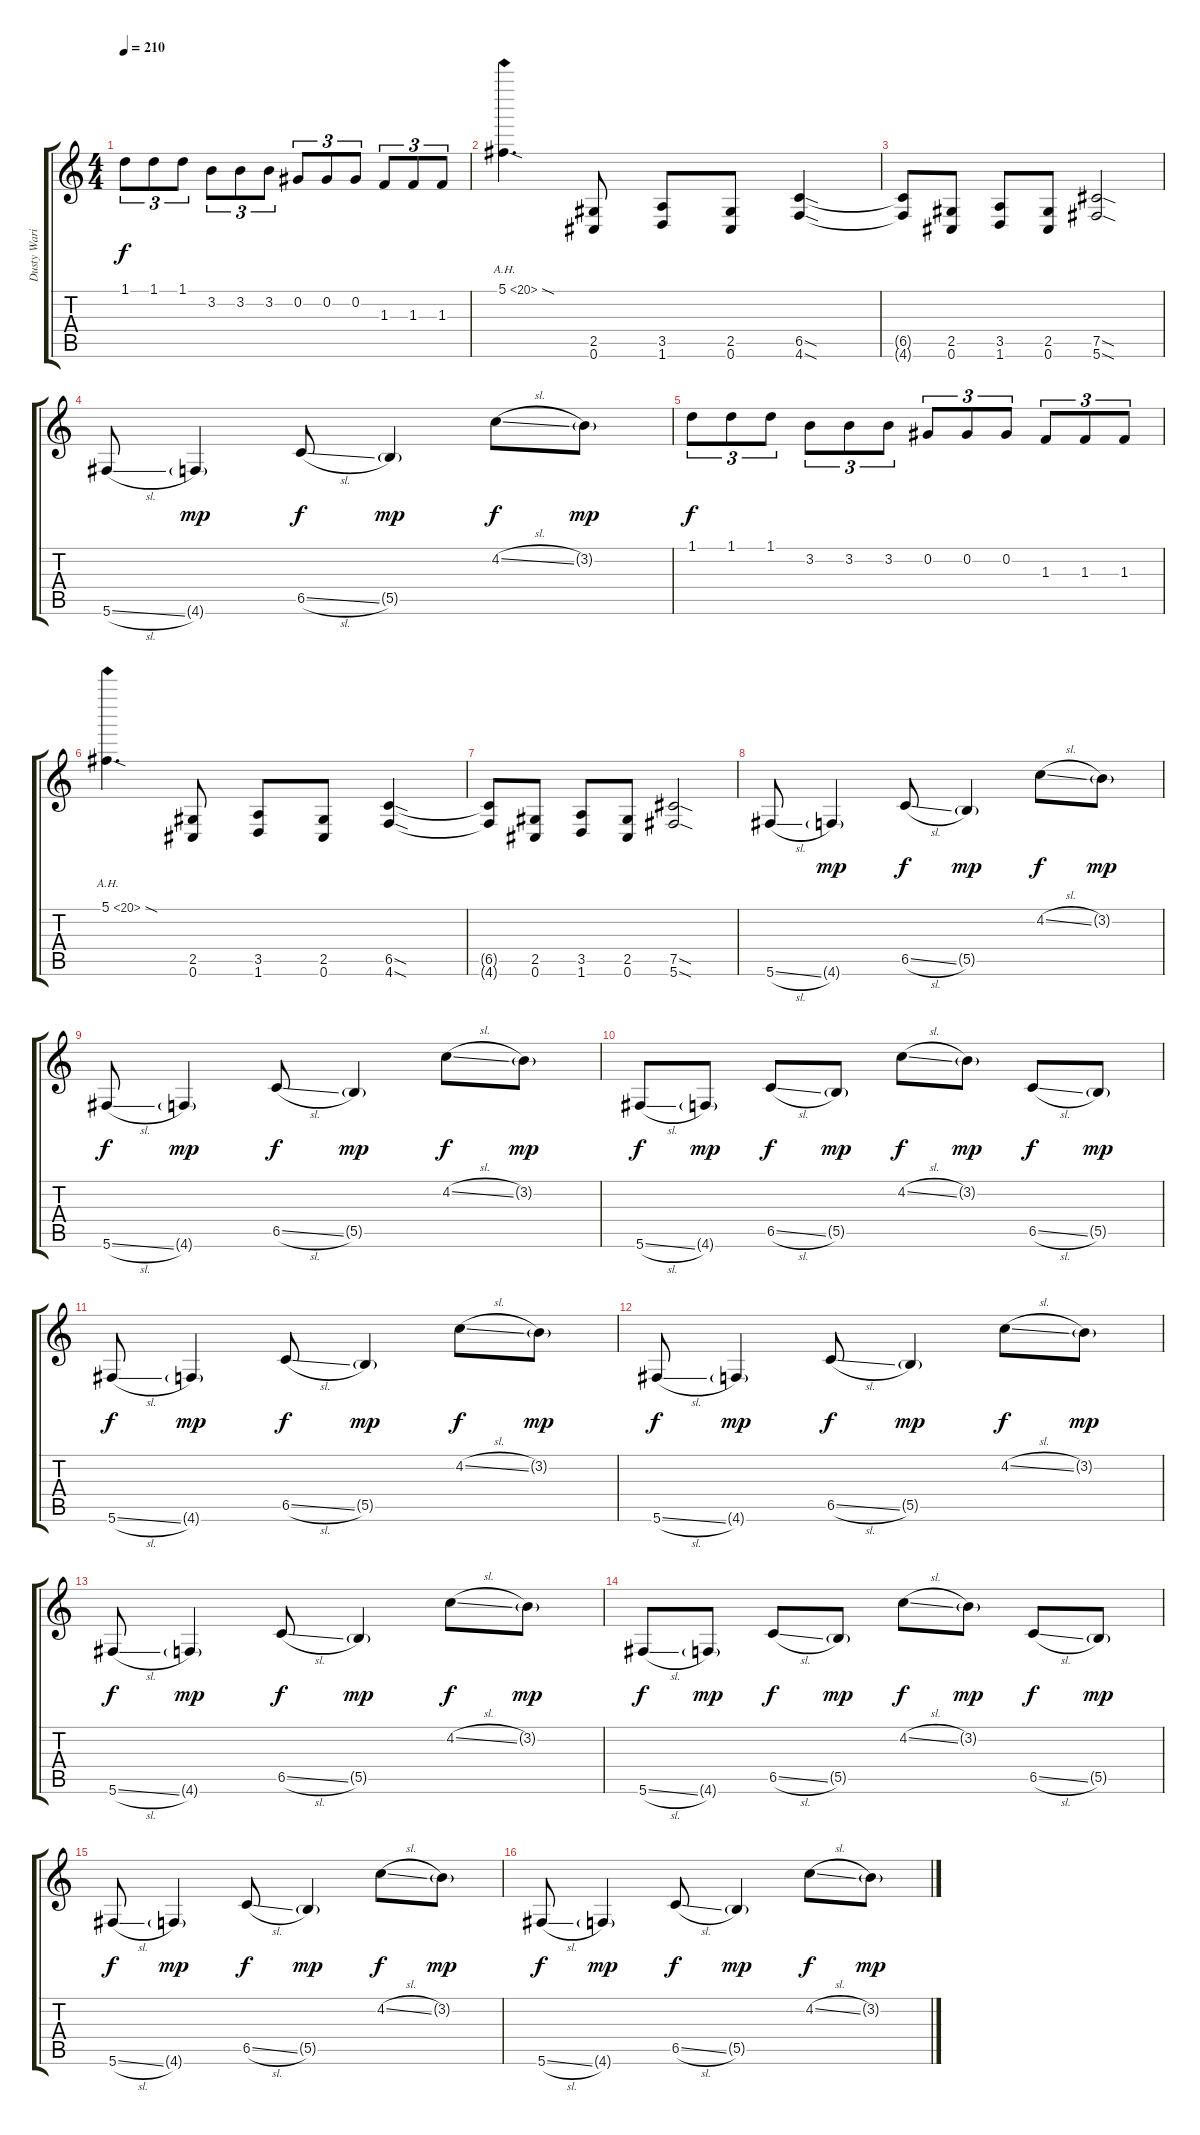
\track ("Dusty Waring" "Dusty Wari") {instrument distortionguitar}
\staff {score tabs}
\tuning (Db4 Ab3 E3 B2 Gb2 Db2) {hide}
\ts (4 4)
\tempo 210
\clef g2
\ks c
1.1.8{tu (3 2) dy f} 1.1.8{tu (3 2)} 1.1.8{tu (3 2)} 3.2.8{tu (3 2)} 3.2.8{tu (3 2)} 3.2.8{tu (3 2)} 0.2.8{tu (3 2)} 0.2.8{tu (3 2)} 0.2.8{tu (3 2)} 1.3.8{tu (3 2)} 1.3.8{tu (3 2)} 1.3.8{tu (3 2)} |
5.1{ah 15 sod}.4{d} (2.5 0.6).8 (3.5 1.6).8 (2.5 0.6).8 (6.5{sod} 4.6{sod}).4 |
(6.5{t} 4.6{t}).8 (2.5 0.6).8 (3.5 1.6).8 (2.5 0.6).8 (7.5{sod} 5.6{sod}).2 |
5.6{sl}.8 4.6{g}.4{dy mp} 6.5{sl}.8{dy f} 5.5{g}.4{dy mp} 4.2{sl}.8{dy f} 3.2{g}.8{dy mp} |
1.1.8{tu (3 2) dy f} 1.1.8{tu (3 2)} 1.1.8{tu (3 2)} 3.2.8{tu (3 2)} 3.2.8{tu (3 2)} 3.2.8{tu (3 2)} 0.2.8{tu (3 2)} 0.2.8{tu (3 2)} 0.2.8{tu (3 2)} 1.3.8{tu (3 2)} 1.3.8{tu (3 2)} 1.3.8{tu (3 2)} |
5.1{ah 15 sod}.4{d} (2.5 0.6).8 (3.5 1.6).8 (2.5 0.6).8 (6.5{sod} 4.6{sod}).4 |
(6.5{t} 4.6{t}).8 (2.5 0.6).8 (3.5 1.6).8 (2.5 0.6).8 (7.5{sod} 5.6{sod}).2 |
5.6{sl}.8 4.6{g}.4{dy mp} 6.5{sl}.8{dy f} 5.5{g}.4{dy mp} 4.2{sl}.8{dy f} 3.2{g}.8{dy mp} |
5.6{sl}.8{dy f} 4.6{g}.4{dy mp} 6.5{sl}.8{dy f} 5.5{g}.4{dy mp} 4.2{sl}.8{dy f} 3.2{g}.8{dy mp} |
5.6{sl}.8{dy f} 4.6{g}.8{dy mp} 6.5{sl}.8{dy f} 5.5{g}.8{dy mp} 4.2{sl}.8{dy f} 3.2{g}.8{dy mp} 6.5{sl}.8{dy f} 5.5{g}.8{dy mp} |
5.6{sl}.8{dy f} 4.6{g}.4{dy mp} 6.5{sl}.8{dy f} 5.5{g}.4{dy mp} 4.2{sl}.8{dy f} 3.2{g}.8{dy mp} |
5.6{sl}.8{dy f} 4.6{g}.4{dy mp} 6.5{sl}.8{dy f} 5.5{g}.4{dy mp} 4.2{sl}.8{dy f} 3.2{g}.8{dy mp} |
5.6{sl}.8{dy f} 4.6{g}.4{dy mp} 6.5{sl}.8{dy f} 5.5{g}.4{dy mp} 4.2{sl}.8{dy f} 3.2{g}.8{dy mp} |
5.6{sl}.8{dy f} 4.6{g}.8{dy mp} 6.5{sl}.8{dy f} 5.5{g}.8{dy mp} 4.2{sl}.8{dy f} 3.2{g}.8{dy mp} 6.5{sl}.8{dy f} 5.5{g}.8{dy mp} |
5.6{sl}.8{dy f} 4.6{g}.4{dy mp} 6.5{sl}.8{dy f} 5.5{g}.4{dy mp} 4.2{sl}.8{dy f} 3.2{g}.8{dy mp} |
5.6{sl}.8{dy f} 4.6{g}.4{dy mp} 6.5{sl}.8{dy f} 5.5{g}.4{dy mp} 4.2{sl}.8{dy f} 3.2{g}.8{dy mp}
